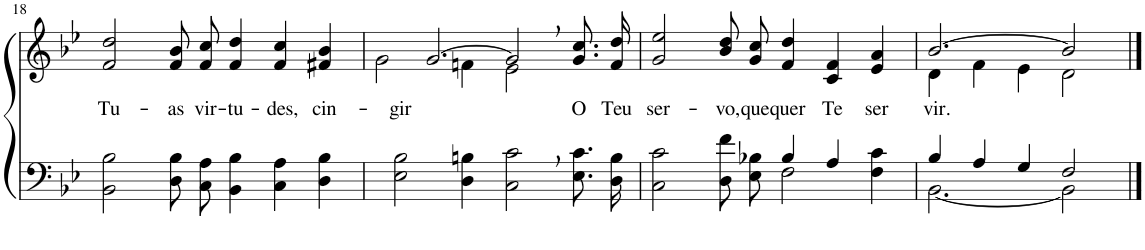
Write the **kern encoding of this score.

**kern	**kern	**text
*part2	*part1	*part1
*staff2	*staff1	*staff1
*I"Parte III e IV	*I"Parte I e II	*
!!LO:PB:g=z
*clefF4	*clefG2	*
*Trd2c3	*Trd2c3	*
*k[b-e-]	*k[b-e-]	*
*M6/4	*M6/4	*
=18	=18	=18
!	!	!LO:LY:b
2BB-\ 2B-\	2f/ 2dd/	Tu-
!	!	!LO:LY:b
8D\ 8B-\L	8f/ 8b-/L	-as
!	!	!LO:LY:b
8C\ 8A\J	8f/ 8cc/J	vir-
!	!	!LO:LY:b
4BB-\ 4B-\	4f/ 4dd/	-tu-
!	!	!LO:LY:b
4C\ 4A\	4f/ 4cc/	-des,
!	!	!LO:LY:b
4D\ 4B-\	4f#X/ 4b-/	cin-
=19	=19	=19
!	!	!LO:LY:b
*	*^	*
2E-\ 2B-\	[2.g/	2g\	-gir
4D\ 4Bn\	.	4fn\	.
2C\, 2c\,	2g,/]	2e-\	.
!	!	!	!LO:LY:b
8.E-\ 8.c\L	8.g\ 8.cc\L	4ryy	O
!	!	!	!LO:LY:b
16D\ 16B\Jk	16f\ 16dd\Jk	.	Teu
*	*v	*v	*
=20	=20	=20
*^	*	*
!	!	!	!LO:LY:b
2.ryy	2C\ 2c\	2g/ 2ee-/	ser-
!	!	!	!LO:LY:b
.	8D\ 8f\L	8b-\ 8dd\L	-vo,
!	!	!	!LO:LY:b
.	8E-\ 8B-X\J	8g\ 8cc\J	que
!	!	!	!LO:LY:b
4B-/	2F\	4f/ 4dd/	quer
!	!	!	!LO:LY:b
4A/	.	4c/ 4f/	Te
!	!	!	!LO:LY:b
4ryy	4F\ 4c\	4e-/ 4a/	ser-
=21	=21	=21	=21
*	*	*^	*
!	!	!	!	!LO:LY:b
4B-/	[2.BB-\	[2.b-/	4d\	-vir.
4A/	.	.	4f\	.
4G/	.	.	4e-\	.
2F/	2BB-\]	2b-/]	2d\	.
*v	*v	*	*	*
*	*v	*v	*
==	==	==
*-	*-	*-
